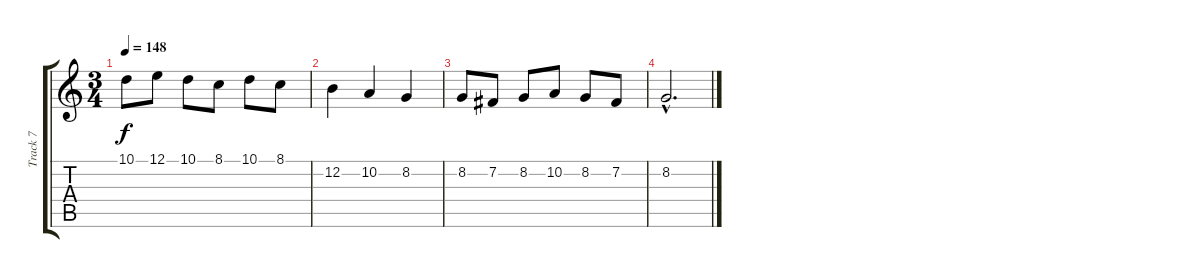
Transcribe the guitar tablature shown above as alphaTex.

\track ("Track 7" "Track 7") {instrument violin}
\staff {score tabs}
\tuning (E4 B3 G3 D3 A2 E2) {hide}
\ts (3 4)
\tempo 148
\clef g2
\ks c
10.1.8{dy f volume 13} 12.1.8 10.1.8 8.1.8 10.1.8 8.1.8 |
12.2.4 10.2.4 8.2.4 |
8.2.8 7.2.8 8.2.8 10.2.8 8.2.8 7.2.8 |
8.2{hac}.2{d}
